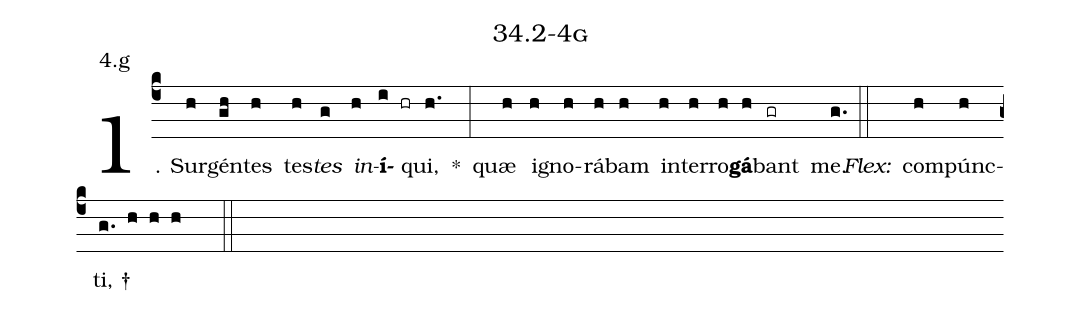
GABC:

name: 34.2-4g;
annotation: 4.g;
%%
(c4)1. Sur(h)gén(gh)tes(h) tes(h)<i>tes</i>(g) <i>in</i>(h)<b>í</b>(i hr)qui,(h.) *(:) quæ(h) i(h)gno(h)rá(h)bam(h) in(h)ter(h)ro(h)<b>gá</b>(h)bant(gr) me.(g.) (::)
<i>Flex:</i>()  com(h)púnc(h)ti, †(g. h h h  ::)

%E(h) u(h) o(h) u(h) a(h) e.(g.) (::)
